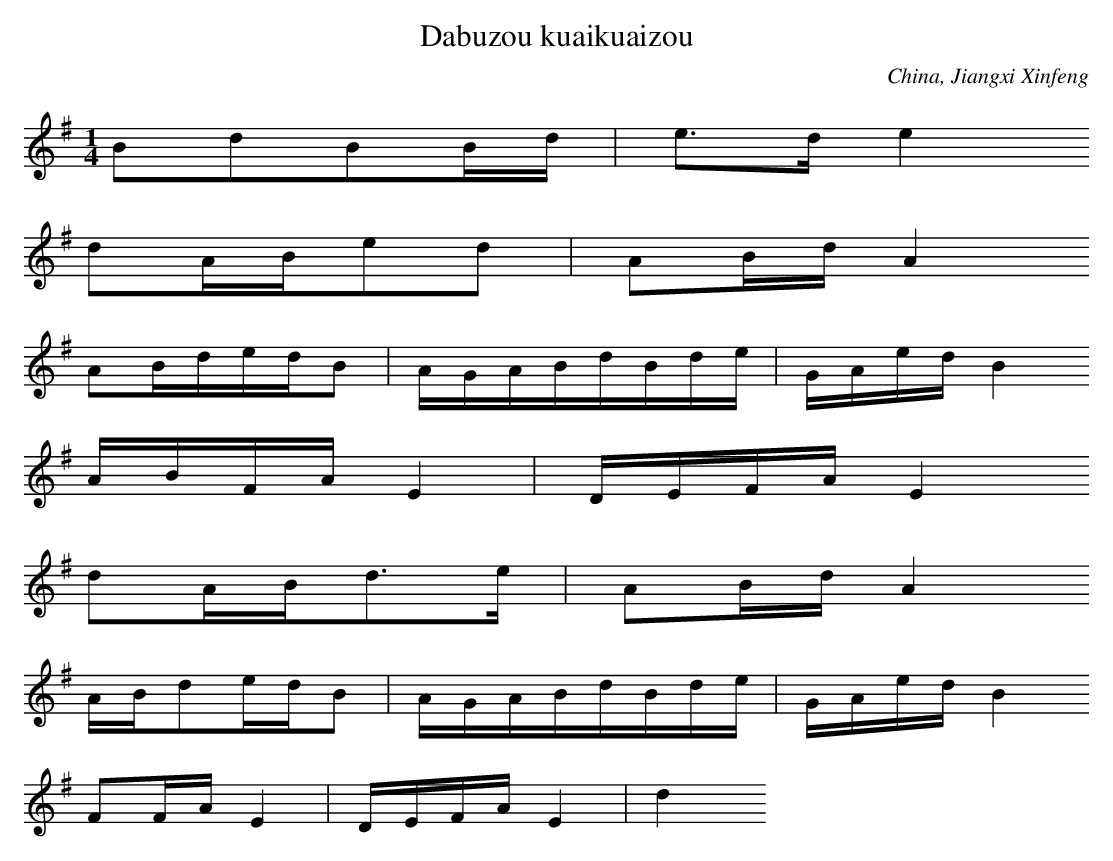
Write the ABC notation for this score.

X:1
T: Dabuzou kuaikuaizou
O: China, Jiangxi Xinfeng
M: 1/4
L: 1/16
K: G
B2d2B2Bd | e3de4
d2ABe2d2 | A2BdA4
A2BdedB2 | AGABdBde | GAedB4
ABFAE4 | DEFAE4
d2ABd3e | A2BdA4
ABd2edB2 | AGABdBde | GAedB4
F2FAE4 | DEFAE4 | d4
